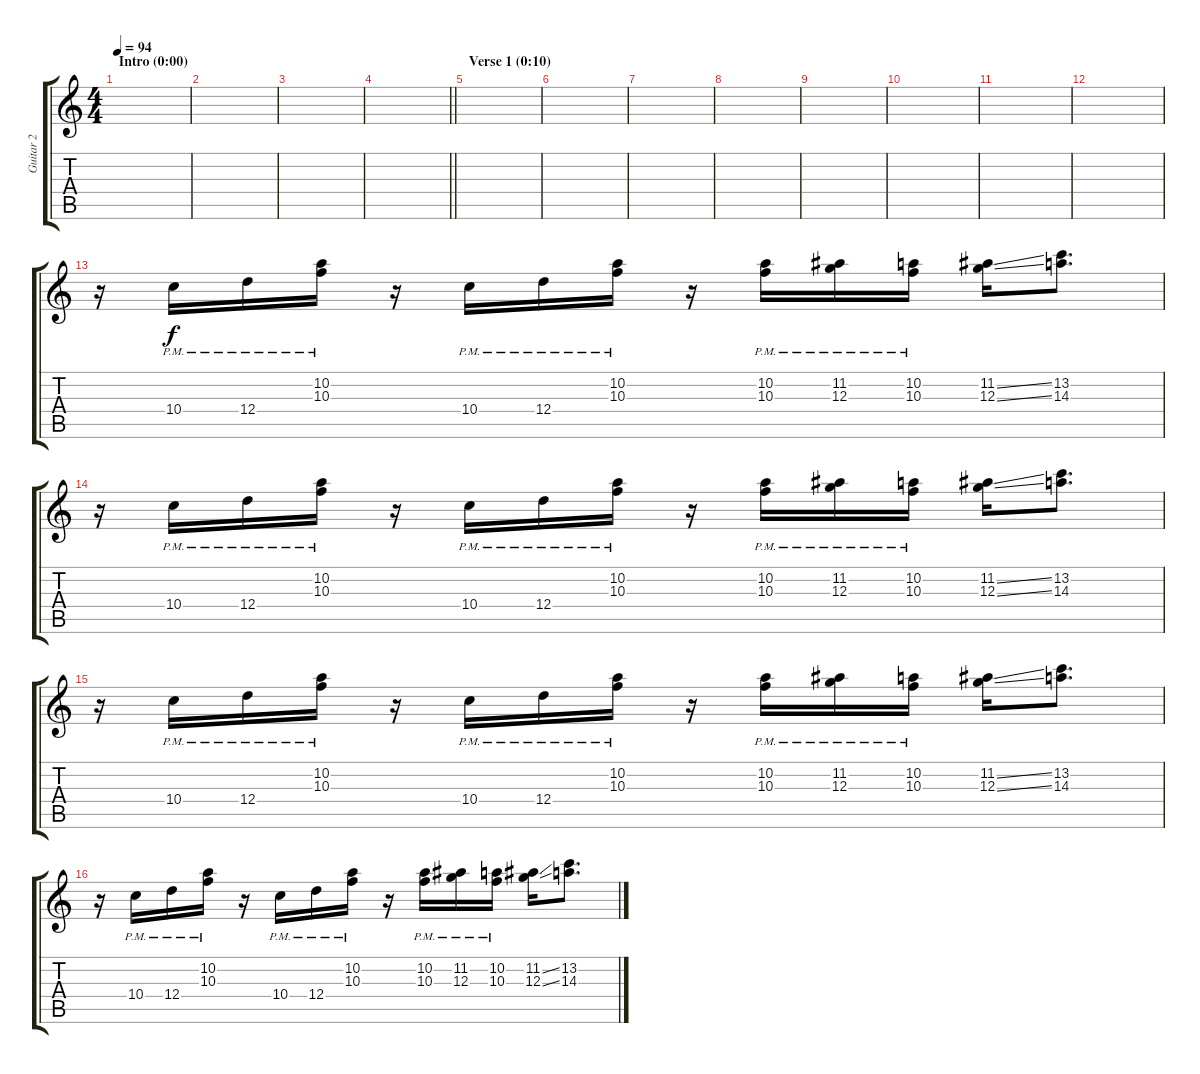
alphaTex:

\track ("Guitar 2" "Guitar 2") {instrument electricguitarmuted}
\staff {score tabs}
\tuning (E4 B3 G3 D3 A2 D2) {hide}
\ts (4 4)
\section ("" "Intro (0:00)")
\tempo 94
\clef g2
\ks c
|
|
|
\barLineRight lightlight
|
\section ("" "Verse 1 (0:10)")
|
|
|
|
|
|
|
|
r.16 10.4{pm}.16 12.4{pm}.16 (10.2{pm} 10.3{pm}).16 r.16 10.4{pm}.16 12.4{pm}.16 (10.2{pm} 10.3{pm}).16 r.16 (10.2{pm} 10.3{pm}).16 (11.2{pm} 12.3{pm}).16 (10.2{pm} 10.3{pm}).16 (11.2{ss} 12.3{ss}).16 (13.2 14.3).8{d} |
r.16 10.4{pm}.16 12.4{pm}.16 (10.2{pm} 10.3{pm}).16 r.16 10.4{pm}.16 12.4{pm}.16 (10.2{pm} 10.3{pm}).16 r.16 (10.2{pm} 10.3{pm}).16 (11.2{pm} 12.3{pm}).16 (10.2{pm} 10.3{pm}).16 (11.2{ss} 12.3{ss}).16 (13.2 14.3).8{d} |
r.16 10.4{pm}.16 12.4{pm}.16 (10.2{pm} 10.3{pm}).16 r.16 10.4{pm}.16 12.4{pm}.16 (10.2{pm} 10.3{pm}).16 r.16 (10.2{pm} 10.3{pm}).16 (11.2{pm} 12.3{pm}).16 (10.2{pm} 10.3{pm}).16 (11.2{ss} 12.3{ss}).16 (13.2 14.3).8{d} |
r.16 10.4{pm}.16 12.4{pm}.16 (10.2{pm} 10.3{pm}).16 r.16 10.4{pm}.16 12.4{pm}.16 (10.2{pm} 10.3{pm}).16 r.16 (10.2{pm} 10.3{pm}).16 (11.2{pm} 12.3{pm}).16 (10.2{pm} 10.3{pm}).16 (11.2{ss} 12.3{ss}).16 (13.2 14.3).8{d}
